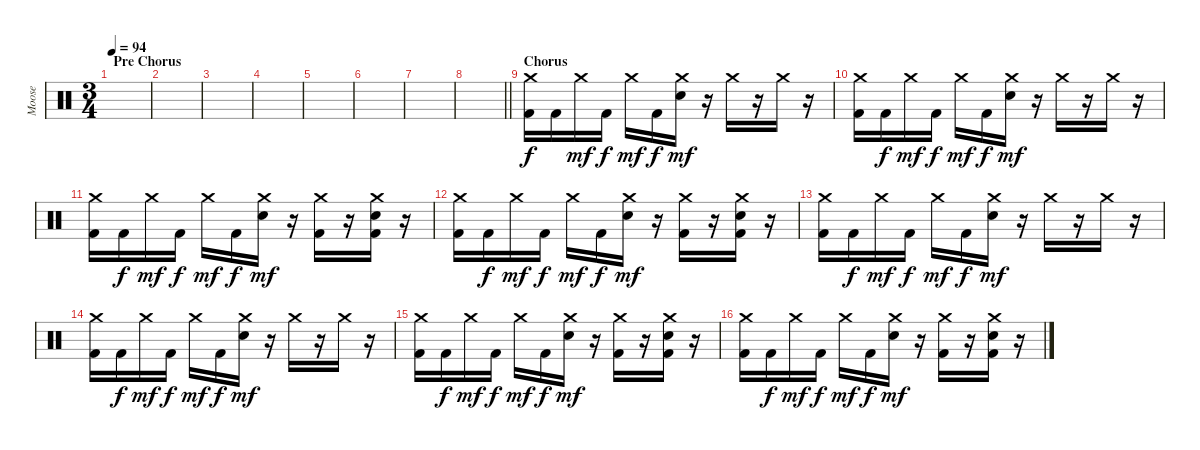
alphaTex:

\track ("Moose" "Moose") {instrument percussion}
\staff {score}
\articulation defaults
\ts (3 4)
\section ("" "Pre Chorus")
\tempo 94
\clef neutral
\ks c
|
|
|
|
|
|
|
\barLineRight lightlight
|
\section ("" "Chorus")
("Kick (hit) 2" "Crash medium (hit)").16 "Kick (hit) 2".16{dy f} "Crash medium (hit)".16{dy mf} "Kick (hit) 2".16{dy f} "Crash medium (hit)".16{dy mf} "Kick (hit) 2".16{dy f} ("Snare (hit) 2" "Crash medium (hit)").16{dy mf} r.16 "Crash medium (hit)".16 r.16 "Crash medium (hit)".16 r.16 |
("Kick (hit) 2" "Crash medium (hit)").16 "Kick (hit) 2".16{dy f} "Crash medium (hit)".16{dy mf} "Kick (hit) 2".16{dy f} "Crash medium (hit)".16{dy mf} "Kick (hit) 2".16{dy f} ("Snare (hit) 2" "Crash medium (hit)").16{dy mf} r.16 "Crash medium (hit)".16 r.16 "Crash medium (hit)".16 r.16 |
("Kick (hit) 2" "Crash medium (hit)").16 "Kick (hit) 2".16{dy f} "Crash medium (hit)".16{dy mf} "Kick (hit) 2".16{dy f} "Crash medium (hit)".16{dy mf} "Kick (hit) 2".16{dy f} ("Snare (hit) 2" "Crash medium (hit)").16{dy mf} r.16 ("Kick (hit) 2" "Crash medium (hit)").16 r.16 ("Kick (hit) 2" "Snare (hit) 2" "Crash medium (hit)").16 r.16 |
("Kick (hit) 2" "Crash medium (hit)").16 "Kick (hit) 2".16{dy f} "Crash medium (hit)".16{dy mf} "Kick (hit) 2".16{dy f} "Crash medium (hit)".16{dy mf} "Kick (hit) 2".16{dy f} ("Snare (hit) 2" "Crash medium (hit)").16{dy mf} r.16 ("Kick (hit) 2" "Crash medium (hit)").16 r.16 ("Kick (hit) 2" "Snare (hit) 2" "Crash medium (hit)").16 r.16 |
("Kick (hit) 2" "Crash medium (hit)").16 "Kick (hit) 2".16{dy f} "Crash medium (hit)".16{dy mf} "Kick (hit) 2".16{dy f} "Crash medium (hit)".16{dy mf} "Kick (hit) 2".16{dy f} ("Snare (hit) 2" "Crash medium (hit)").16{dy mf} r.16 "Crash medium (hit)".16 r.16 "Crash medium (hit)".16 r.16 |
("Kick (hit) 2" "Crash medium (hit)").16 "Kick (hit) 2".16{dy f} "Crash medium (hit)".16{dy mf} "Kick (hit) 2".16{dy f} "Crash medium (hit)".16{dy mf} "Kick (hit) 2".16{dy f} ("Snare (hit) 2" "Crash medium (hit)").16{dy mf} r.16 "Crash medium (hit)".16 r.16 "Crash medium (hit)".16 r.16 |
("Kick (hit) 2" "Crash medium (hit)").16 "Kick (hit) 2".16{dy f} "Crash medium (hit)".16{dy mf} "Kick (hit) 2".16{dy f} "Crash medium (hit)".16{dy mf} "Kick (hit) 2".16{dy f} ("Snare (hit) 2" "Crash medium (hit)").16{dy mf} r.16 ("Kick (hit) 2" "Crash medium (hit)").16 r.16 ("Kick (hit) 2" "Snare (hit) 2" "Crash medium (hit)").16 r.16 |
("Kick (hit) 2" "Crash medium (hit)").16 "Kick (hit) 2".16{dy f} "Crash medium (hit)".16{dy mf} "Kick (hit) 2".16{dy f} "Crash medium (hit)".16{dy mf} "Kick (hit) 2".16{dy f} ("Snare (hit) 2" "Crash medium (hit)").16{dy mf} r.16 ("Kick (hit) 2" "Crash medium (hit)").16 r.16 ("Kick (hit) 2" "Snare (hit) 2" "Crash medium (hit)").16 r.16
